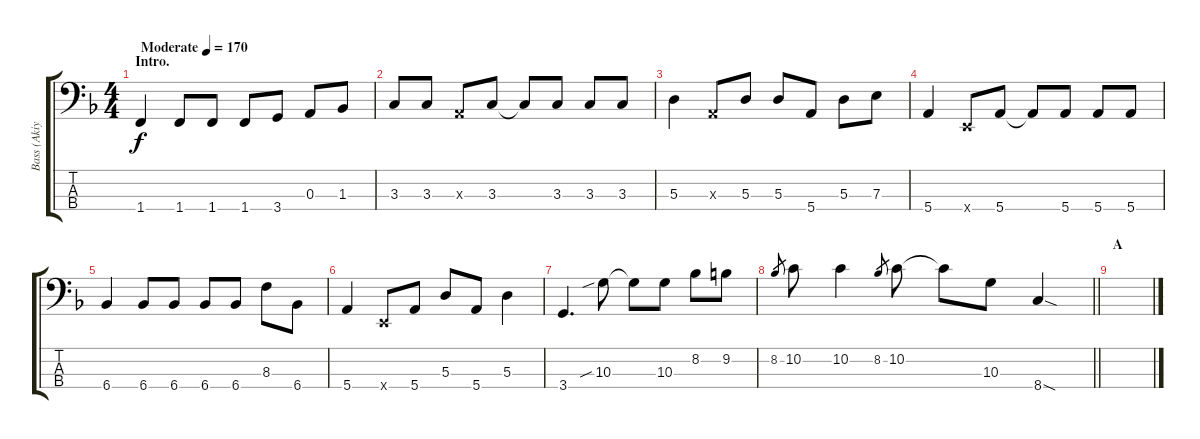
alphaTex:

\track ("Bass (Akiyama Mio)" "Bass (Akiy") {instrument electricbassfinger}
\staff {score tabs}
\tuning (G2 D2 A1 E1) {hide}
\ts (4 4)
\section ("" "Intro.")
\tempo (170 "Moderate")
\clef f4
\ks f
1.4.4{dy f instrument electricbassfinger} 1.4.8 1.4.8 1.4.8 3.4.8 0.3.8 1.3.8 |
3.3.8 3.3.8 0.3{x}.8 3.3.8 3.3{t}.8 3.3.8 3.3.8 3.3.8 |
5.3.4 0.3{x}.8 5.3.8 5.3.8 5.4.8 5.3.8 7.3.8 |
5.4.4 0.4{x}.8 5.4.8 5.4{t}.8 5.4.8 5.4.8 5.4.8 |
6.4.4 6.4.8 6.4.8 6.4.8 6.4.8 8.3.8 6.4.8 |
5.4.4 0.4{x}.8 5.4.8 5.3.8 5.4.8 5.3.4 |
3.4.4{d} 10.3{sib}.8 10.3{t}.8 10.3.8 8.2.8 9.2.8 |
\barLineRight lightlight
8.2.8{gr} 10.2.8 10.2.4 8.2.8{gr} 10.2.8 10.2{t}.8 10.3.8 8.4{sod}.4 |
\section ("" "A")
